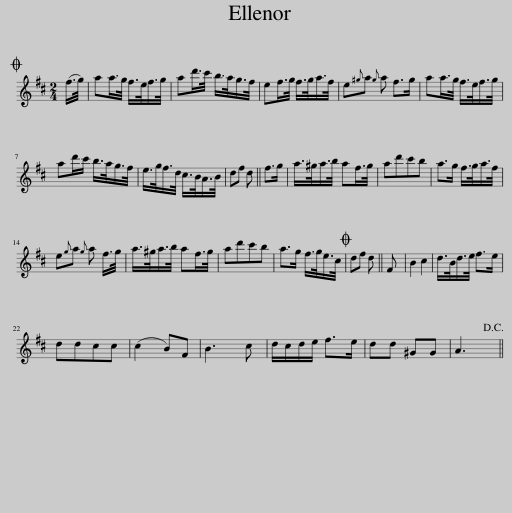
X:1
L:1/8
M:2/4
I:linebreak $
K:D
V:1 treble
V:1
O (f/>g/) | aa/>g/ f/>e/f/>g/ | ad'/>c'/ b/>a/g/>f/ | ef/>g/ f/>g/a/>f/ | e{^g}a{g} a f>g | %5
 aa/>g/ f/>e/f/>g/ |$ ad'/c'/ b/>a/g/>f/ | e/>g/f/>d/ c/>B/A/>B/ | df d || f>g | %10
 a/>^g/a/>b/ af/>g/ | ad'c'b | a>g f/>g/a/>f/ |$ e{g}a{g} a f/>g/ | a/>^g/a/>b/ af/>g/ | %15
 ad'c'b | a>g f/>g/e/>c/ |O df d || F | B2 c2 | %20
 d/>B/d/>e/ f>e |$ ddcc | (c2 B)F | B3 c | d/c/d/e/ f>e | %25
 dd ^GG | A3!D.C.! || %27
